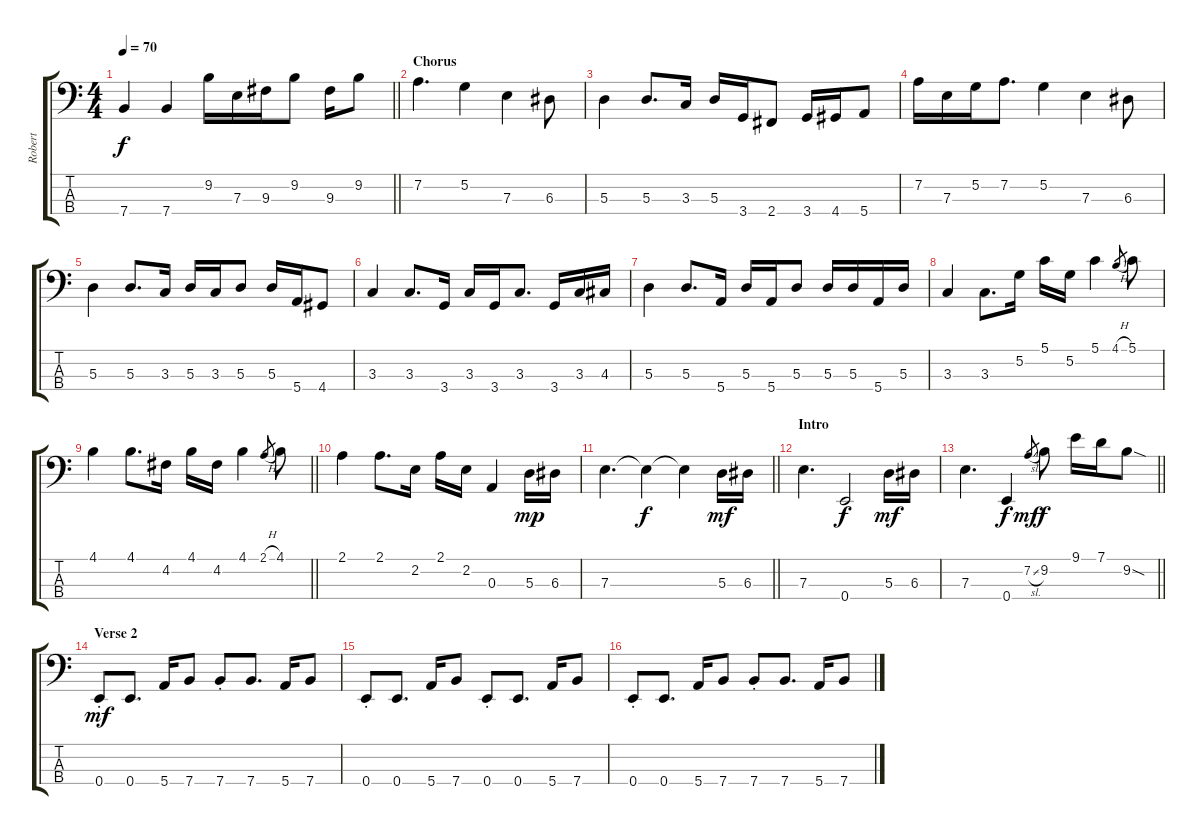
\track ("Robert" "Robert") {instrument electricbassfinger}
\staff {score tabs}
\tuning (G2 D2 A1 E1) {hide}
\ts (4 4)
\tempo 70
\clef f4
\barLineRight lightlight
\ks c
7.4.4{dy f} 7.4.4 9.2.16 7.3.16 9.3.16 9.2.8 9.3.16 9.2.8 |
\section ("" "Chorus")
7.2.4{d} 5.2.4 7.3.4 6.3.8 |
5.3.4 5.3.8{d} 3.3.16 5.3.16 3.4.16 2.4.8 3.4.16 4.4.16 5.4.8 |
7.2.16 7.3.16 5.2.16 7.2.8{d} 5.2.4 7.3.4 6.3.8 |
5.3.4 5.3.8{d} 3.3.16 5.3.16 3.3.16 5.3.8 5.3.16 5.4.16 4.4.8 |
3.3.4 3.3.8{d} 3.4.16 3.3.16 3.4.16 3.3.8{d} 3.4.16 3.3.16 4.3.16 |
5.3.4 5.3.8{d} 5.4.16 5.3.16 5.4.16 5.3.8 5.3.16 5.3.16 5.4.16 5.3.16 |
3.3.4 3.3.8{d} 5.2.16 5.1.16 5.2.16 5.1.4 4.1{h}.8{gr} 5.1.8 |
\barLineRight lightlight
4.1.4 4.1.8{d} 4.2.16 4.1.16 4.2.16 4.1.4 2.1{h}.8{gr} 4.1.8 |
2.1.4 2.1.8{d} 2.2.16 2.1.16 2.2.16 0.3.4 5.3.16{dy mp} 6.3.16 |
\barLineRight lightlight
7.3.4{d} 7.3{t}.4{dy f} 7.3{t}.4 5.3.16{dy mf} 6.3.16 |
\section ("" "Intro")
7.3.4{d} 0.4.2{dy f} 5.3.16{dy mf} 6.3.16 |
\barLineRight lightlight
7.3.4{d} 0.4.4{dy f} 7.2{sl}.8{gr dy mf} 9.2.8{dy f} 9.1.16 7.1.16 9.2{sod}.8 |
\section ("" "Verse 2")
0.4{st}.8{dy mf} 0.4.8{d} 5.4.16 7.4.8 7.4{st}.8 7.4.8{d} 5.4.16 7.4.8 |
0.4{st}.8 0.4.8{d} 5.4.16 7.4.8 0.4{st}.8 0.4.8{d} 5.4.16 7.4.8 |
0.4{st}.8 0.4.8{d} 5.4.16 7.4.8 7.4{st}.8 7.4.8{d} 5.4.16 7.4.8
